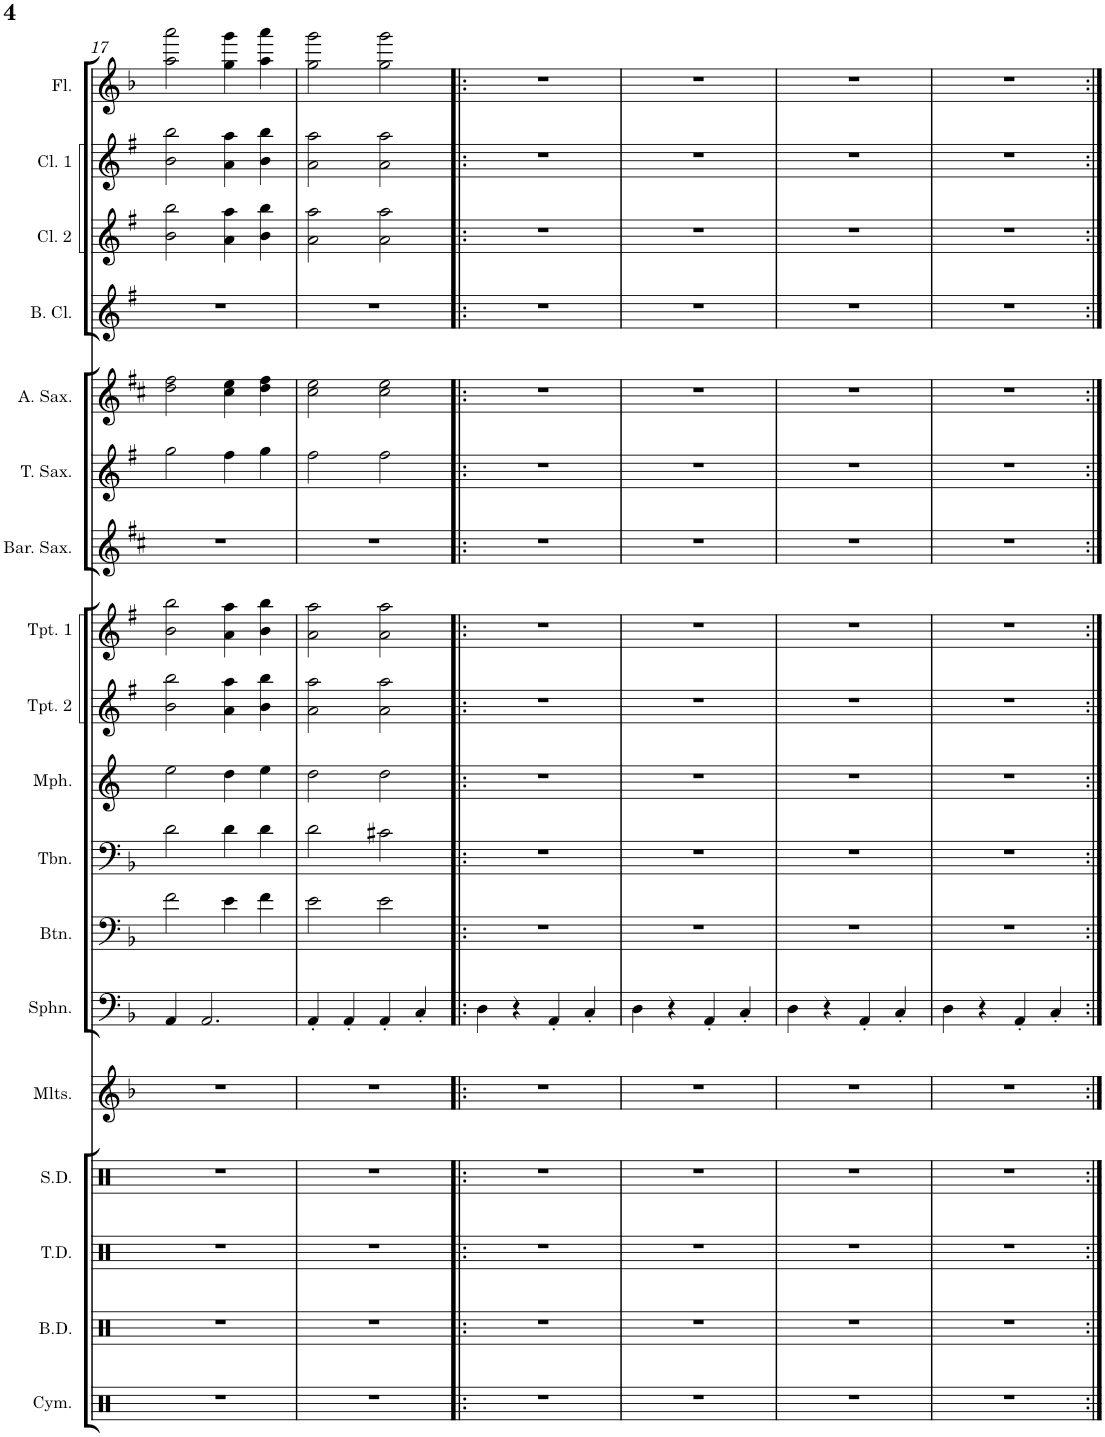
**kern	**kern	**kern	**kern	**kern	**kern	**kern	**kern	**kern	**kern	**kern	**kern	**kern	**kern	**kern	**kern	**kern	**kern
*part18	*part17	*part16	*part15	*part14	*part13	*part12	*part11	*part10	*part9	*part8	*part7	*part6	*part5	*part4	*part3	*part2	*part1
*staff18	*staff17	*staff16	*staff15	*staff14	*staff13	*staff12	*staff11	*staff10	*staff9	*staff8	*staff7	*staff6	*staff5	*staff4	*staff3	*staff2	*staff1
*I"Cymbals	*I"Bass Drums	*I"Tenor Drums	*I"Snare Drum	*I"Mallets	*I"Sousaphone	*I"Baritone	*I"Trombone	*I"Mellophone	*I"Trumpet 2	*I"Trumpet 1	*I"Baritone Sax	*I"Tenor Sax	*I"Alto Sax	*I"Bass Clarinet	*I"Clarinet 2	*I"Clarinet 1	*I"Flute
*I'Cym.	*I'B.D.	*I'T.D.	*I'S.D.	*I'Mlts.	*I'Sphn.	*I'Btn.	*I'Tbn.	*I'Mph.	*I'Tpt. 2	*I'Tpt. 1	*I'Bar. Sax.	*I'T. Sax.	*I'A. Sax.	*I'B. Cl.	*I'Cl. 2	*I'Cl. 1	*I'Fl.
!!LO:PB:g=z
*clefX	*clefX	*clefX	*clefX	*clefG2	*clefF4	*clefF4	*clefF4	*clefG2	*clefG2	*clefG2	*clefG2	*clefG2	*clefG2	*clefG2	*clefG2	*clefG2	*clefG2
*	*	*	*	*Trd-7c-12	*	*Trd4c7	*	*Trd4c7	*Trd1c2	*Trd1c2	*Trd12c21	*Trd8c14	*Trd5c9	*Trd8c14	*Trd1c2	*Trd1c2	*
*k[]	*k[]	*k[]	*k[]	*k[b-]	*k[b-]	*k[b-]	*k[b-]	*k[]	*k[f#]	*k[f#]	*k[f#c#]	*k[f#]	*k[f#c#]	*k[f#]	*k[f#]	*k[f#]	*k[b-]
*M4/4	*M4/4	*M4/4	*M4/4	*M4/4	*M4/4	*M4/4	*M4/4	*M4/4	*M4/4	*M4/4	*M4/4	*M4/4	*M4/4	*M4/4	*M4/4	*M4/4	*M4/4
=17	=17	=17	=17	=17	=17	=17	=17	=17	=17	=17	=17	=17	=17	=17	=17	=17	=17
1r	1r	1r	1r	1r	4AA/	2f\	2d\	2ee\	2b\ 2bb\	2b\ 2bb\	1r	2gg\	2dd\ 2ff#\	1r	2b\ 2bb\	2b\ 2bb\	2aa\ 2aaa\
.	.	.	.	.	2.AA/	.	.	.	.	.	.	.	.	.	.	.	.
.	.	.	.	.	.	4e\	4d\	4dd\	4a\ 4aa\	4a\ 4aa\	.	4ff#\	4cc#\ 4ee\	.	4a\ 4aa\	4a\ 4aa\	4gg\ 4ggg\
.	.	.	.	.	.	4f\	4d\	4ee\	4b\ 4bb\	4b\ 4bb\	.	4gg\	4dd\ 4ff#\	.	4b\ 4bb\	4b\ 4bb\	4aa\ 4aaa\
=18	=18	=18	=18	=18	=18	=18	=18	=18	=18	=18	=18	=18	=18	=18	=18	=18	=18
1r	1r	1r	1r	1r	4AA'/	2e\	2d\	2dd\	2a\ 2aa\	2a\ 2aa\	1r	2ff#\	2cc#\ 2ee\	1r	2a\ 2aa\	2a\ 2aa\	2gg\ 2ggg\
.	.	.	.	.	4AA'/	.	.	.	.	.	.	.	.	.	.	.	.
.	.	.	.	.	4AA'/	2e\	2c#X\	2dd\	2a\ 2aa\	2a\ 2aa\	.	2ff#\	2cc#\ 2ee\	.	2a\ 2aa\	2a\ 2aa\	2gg\ 2ggg\
.	.	.	.	.	4C'/	.	.	.	.	.	.	.	.	.	.	.	.
=19!|:	=19!|:	=19!|:	=19!|:	=19!|:	=19!|:	=19!|:	=19!|:	=19!|:	=19!|:	=19!|:	=19!|:	=19!|:	=19!|:	=19!|:	=19!|:	=19!|:	=19!|:
1r	1r	1r	1r	1r	4D\	1r	1r	1r	1r	1r	1r	1r	1r	1r	1r	1r	1r
.	.	.	.	.	4r	.	.	.	.	.	.	.	.	.	.	.	.
.	.	.	.	.	4AA'/	.	.	.	.	.	.	.	.	.	.	.	.
.	.	.	.	.	4C'/	.	.	.	.	.	.	.	.	.	.	.	.
=20	=20	=20	=20	=20	=20	=20	=20	=20	=20	=20	=20	=20	=20	=20	=20	=20	=20
1r	1r	1r	1r	1r	4D\	1r	1r	1r	1r	1r	1r	1r	1r	1r	1r	1r	1r
.	.	.	.	.	4r	.	.	.	.	.	.	.	.	.	.	.	.
.	.	.	.	.	4AA'/	.	.	.	.	.	.	.	.	.	.	.	.
.	.	.	.	.	4C'/	.	.	.	.	.	.	.	.	.	.	.	.
=21	=21	=21	=21	=21	=21	=21	=21	=21	=21	=21	=21	=21	=21	=21	=21	=21	=21
1r	1r	1r	1r	1r	4D\	1r	1r	1r	1r	1r	1r	1r	1r	1r	1r	1r	1r
.	.	.	.	.	4r	.	.	.	.	.	.	.	.	.	.	.	.
.	.	.	.	.	4AA'/	.	.	.	.	.	.	.	.	.	.	.	.
.	.	.	.	.	4C'/	.	.	.	.	.	.	.	.	.	.	.	.
=22	=22	=22	=22	=22	=22	=22	=22	=22	=22	=22	=22	=22	=22	=22	=22	=22	=22
1r	1r	1r	1r	1r	4D\	1r	1r	1r	1r	1r	1r	1r	1r	1r	1r	1r	1r
.	.	.	.	.	4r	.	.	.	.	.	.	.	.	.	.	.	.
.	.	.	.	.	4AA'/	.	.	.	.	.	.	.	.	.	.	.	.
.	.	.	.	.	4C'/	.	.	.	.	.	.	.	.	.	.	.	.
=:|!	=:|!	=:|!	=:|!	=:|!	=:|!	=:|!	=:|!	=:|!	=:|!	=:|!	=:|!	=:|!	=:|!	=:|!	=:|!	=:|!	=:|!
*-	*-	*-	*-	*-	*-	*-	*-	*-	*-	*-	*-	*-	*-	*-	*-	*-	*-
